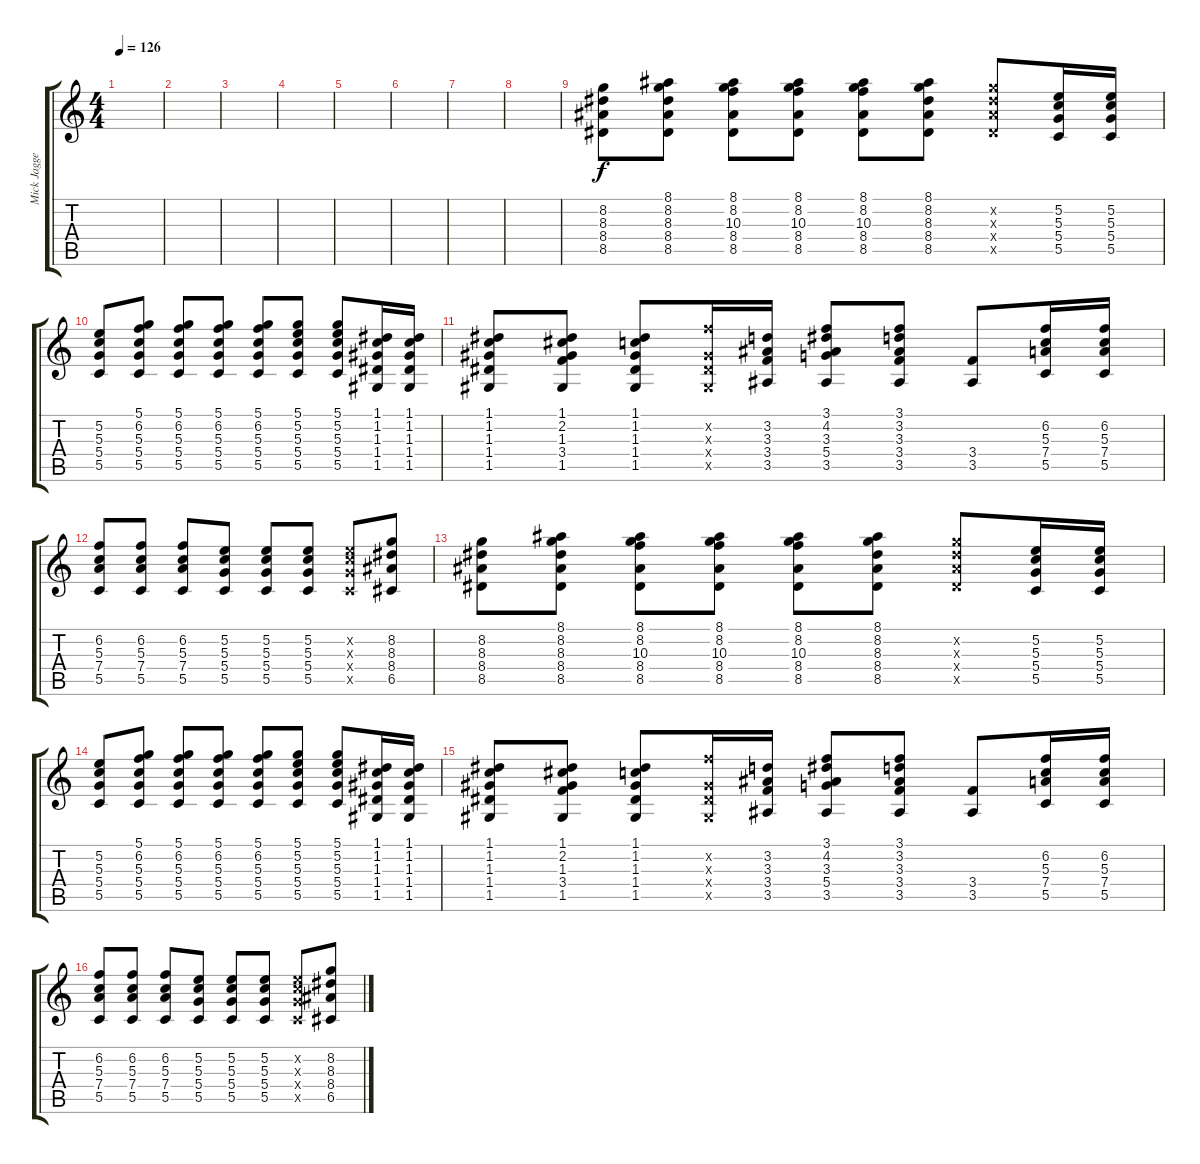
\track ("Mick Jagger" "Mick Jagge") {instrument acousticguitarsteel}
\staff {score tabs}
\tuning (D4 B3 G3 D3 G2 D2) {hide}
\ts (4 4)
\tempo 126
\clef g2
\ks c
|
|
|
|
|
|
|
|
(8.2 8.3 8.4 8.5).8 (8.1 8.2 8.3 8.4 8.5).8 (8.1 8.2 10.3 8.4 8.5).8 (8.1 8.2 10.3 8.4 8.5).8 (8.1 8.2 10.3 8.4 8.5).8 (8.1 8.2 8.3 8.4 8.5).8 (8.2{x} 8.3{x} 8.4{x} 8.5{x}).8 (5.2 5.3 5.4 5.5).16 (5.2 5.3 5.4 5.5).16 |
(5.2 5.3 5.4 5.5).8 (5.1 6.2 5.3 5.4 5.5).8 (5.1 6.2 5.3 5.4 5.5).8 (5.1 6.2 5.3 5.4 5.5).8 (5.1 6.2 5.3 5.4 5.5).8 (5.1 5.2 5.3 5.4 5.5).8 (5.1 5.2 5.3 5.4 5.5).8 (1.1 1.2 1.3 1.4 1.5).16 (1.1 1.2 1.3 1.4 1.5).16 |
(1.1 1.2 1.3 1.4 1.5).8 (1.1 2.2 1.3 3.4 1.5).8 (1.1 1.2 1.3 1.4 1.5).8 (6.2{x} 1.3{x} 1.4{x} 1.5{x}).16 (3.2 3.3 3.4 3.5).16 (3.1 4.2 3.3 5.4 3.5).8 (3.1 3.2 3.3 3.4 3.5).8 (3.4 3.5).8 (6.2 5.3 7.4 5.5).16 (6.2 5.3 7.4 5.5).16 |
(6.2 5.3 7.4 5.5).8 (6.2 5.3 7.4 5.5).8 (6.2 5.3 7.4 5.5).8 (5.2 5.3 5.4 5.5).8 (5.2 5.3 5.4 5.5).8 (5.2 5.3 5.4 5.5).8 (5.2{x} 5.3{x} 5.4{x} 5.5{x}).8 (8.2 8.3 8.4 6.5).8 |
(8.2 8.3 8.4 8.5).8 (8.1 8.2 8.3 8.4 8.5).8 (8.1 8.2 10.3 8.4 8.5).8 (8.1 8.2 10.3 8.4 8.5).8 (8.1 8.2 10.3 8.4 8.5).8 (8.1 8.2 8.3 8.4 8.5).8 (8.2{x} 8.3{x} 8.4{x} 8.5{x}).8 (5.2 5.3 5.4 5.5).16 (5.2 5.3 5.4 5.5).16 |
(5.2 5.3 5.4 5.5).8 (5.1 6.2 5.3 5.4 5.5).8 (5.1 6.2 5.3 5.4 5.5).8 (5.1 6.2 5.3 5.4 5.5).8 (5.1 6.2 5.3 5.4 5.5).8 (5.1 5.2 5.3 5.4 5.5).8 (5.1 5.2 5.3 5.4 5.5).8 (1.1 1.2 1.3 1.4 1.5).16 (1.1 1.2 1.3 1.4 1.5).16 |
(1.1 1.2 1.3 1.4 1.5).8 (1.1 2.2 1.3 3.4 1.5).8 (1.1 1.2 1.3 1.4 1.5).8 (6.2{x} 1.3{x} 1.4{x} 1.5{x}).16 (3.2 3.3 3.4 3.5).16 (3.1 4.2 3.3 5.4 3.5).8 (3.1 3.2 3.3 3.4 3.5).8 (3.4 3.5).8 (6.2 5.3 7.4 5.5).16 (6.2 5.3 7.4 5.5).16 |
(6.2 5.3 7.4 5.5).8 (6.2 5.3 7.4 5.5).8 (6.2 5.3 7.4 5.5).8 (5.2 5.3 5.4 5.5).8 (5.2 5.3 5.4 5.5).8 (5.2 5.3 5.4 5.5).8 (5.2{x} 5.3{x} 5.4{x} 5.5{x}).8 (8.2 8.3 8.4 6.5).8
